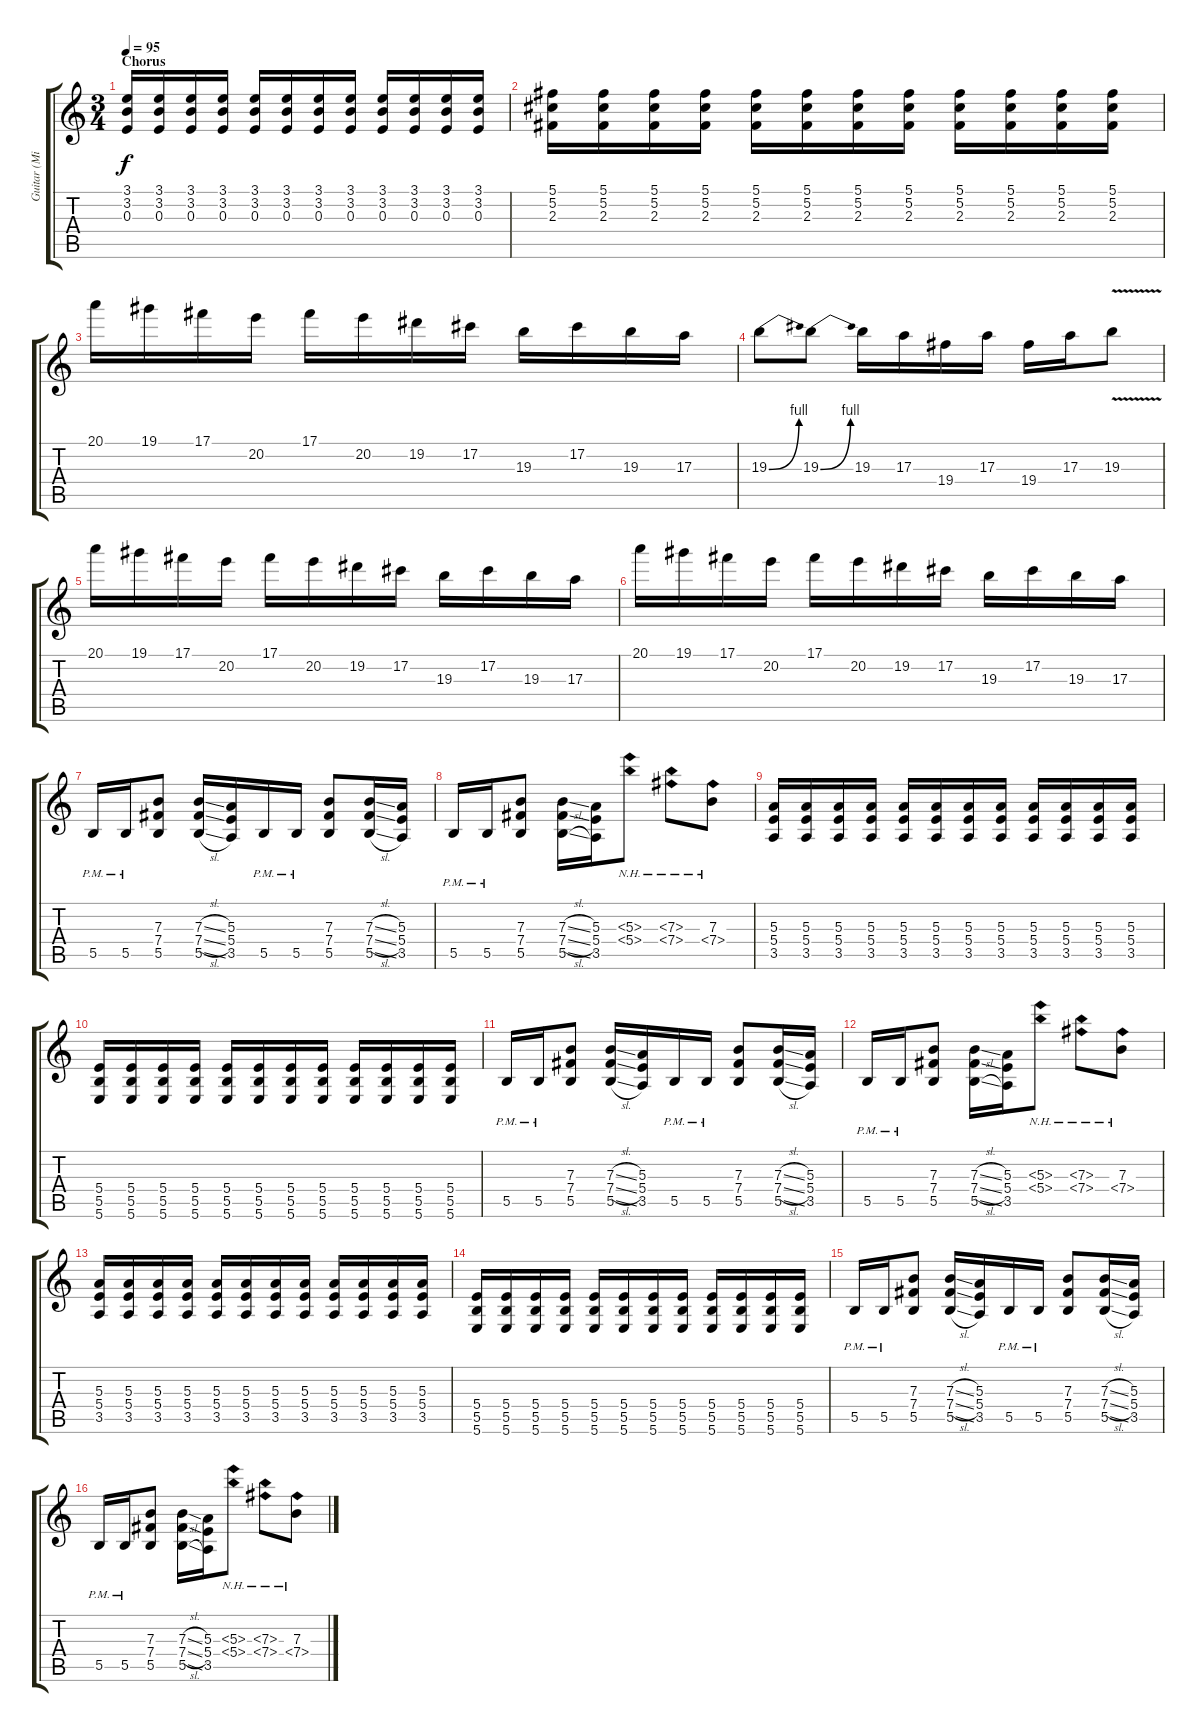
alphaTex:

\track ("Guitar (Mike Smith)" "Guitar (Mi") {instrument distortionguitar}
\staff {score tabs}
\tuning (Db4 Ab3 E3 B2 Gb2 B1) {hide}
\ts (3 4)
\section ("" "Chorus")
\tempo 95
\clef g2
\ks c
(3.1 3.2 0.3).16{dy f} (3.1 3.2 0.3).16 (3.1 3.2 0.3).16 (3.1 3.2 0.3).16 (3.1 3.2 0.3).16 (3.1 3.2 0.3).16 (3.1 3.2 0.3).16 (3.1 3.2 0.3).16 (3.1 3.2 0.3).16 (3.1 3.2 0.3).16 (3.1 3.2 0.3).16 (3.1 3.2 0.3).16 |
(5.1 5.2 2.3).16 (5.1 5.2 2.3).16 (5.1 5.2 2.3).16 (5.1 5.2 2.3).16 (5.1 5.2 2.3).16 (5.1 5.2 2.3).16 (5.1 5.2 2.3).16 (5.1 5.2 2.3).16 (5.1 5.2 2.3).16 (5.1 5.2 2.3).16 (5.1 5.2 2.3).16 (5.1 5.2 2.3).16 |
20.1.16 19.1.16 17.1.16 20.2.16 17.1.16 20.2.16 19.2.16 17.2.16 19.3.16 17.2.16 19.3.16 17.3.16 |
19.3{be (bend 0 0 60 4)}.8 19.3{be (bend 0 0 60 4)}.8 19.3.16 17.3.16 19.4.16 17.3.16 19.4.16 17.3.16 19.3{v}.8 |
20.1.16 19.1.16 17.1.16 20.2.16 17.1.16 20.2.16 19.2.16 17.2.16 19.3.16 17.2.16 19.3.16 17.3.16 |
20.1.16 19.1.16 17.1.16 20.2.16 17.1.16 20.2.16 19.2.16 17.2.16 19.3.16 17.2.16 19.3.16 17.3.16 |
5.5{pm}.16 5.5{pm}.16 (7.3 7.4 5.5).8 (7.3{sl} 7.4{sl} 5.5{sl}).16 (5.3 5.4 3.5).16 5.5{pm}.16 5.5{pm}.16 (7.3 7.4 5.5).8 (7.3{sl} 7.4{sl} 5.5{sl}).16 (5.3 5.4 3.5).16 |
5.5{pm}.16 5.5{pm}.16 (7.3 7.4 5.5).8 (7.3{sl} 7.4{sl} 5.5{sl}).16 (5.3 5.4 3.5).16 (5.3{nh} 5.4{nh}).8 (7.3{nh} 7.4{nh}).8 (7.3 7.4{nh}).8 |
(5.3 5.4 3.5).16 (5.3 5.4 3.5).16 (5.3 5.4 3.5).16 (5.3 5.4 3.5).16 (5.3 5.4 3.5).16 (5.3 5.4 3.5).16 (5.3 5.4 3.5).16 (5.3 5.4 3.5).16 (5.3 5.4 3.5).16 (5.3 5.4 3.5).16 (5.3 5.4 3.5).16 (5.3 5.4 3.5).16 |
(5.4 5.5 5.6).16 (5.4 5.5 5.6).16 (5.4 5.5 5.6).16 (5.4 5.5 5.6).16 (5.4 5.5 5.6).16 (5.4 5.5 5.6).16 (5.4 5.5 5.6).16 (5.4 5.5 5.6).16 (5.4 5.5 5.6).16 (5.4 5.5 5.6).16 (5.4 5.5 5.6).16 (5.4 5.5 5.6).16 |
5.5{pm}.16 5.5{pm}.16 (7.3 7.4 5.5).8 (7.3{sl} 7.4{sl} 5.5{sl}).16 (5.3 5.4 3.5).16 5.5{pm}.16 5.5{pm}.16 (7.3 7.4 5.5).8 (7.3{sl} 7.4{sl} 5.5{sl}).16 (5.3 5.4 3.5).16 |
5.5{pm}.16 5.5{pm}.16 (7.3 7.4 5.5).8 (7.3{sl} 7.4{sl} 5.5{sl}).16 (5.3 5.4 3.5).16 (5.3{nh} 5.4{nh}).8 (7.3{nh} 7.4{nh}).8 (7.3 7.4{nh}).8 |
(5.3 5.4 3.5).16 (5.3 5.4 3.5).16 (5.3 5.4 3.5).16 (5.3 5.4 3.5).16 (5.3 5.4 3.5).16 (5.3 5.4 3.5).16 (5.3 5.4 3.5).16 (5.3 5.4 3.5).16 (5.3 5.4 3.5).16 (5.3 5.4 3.5).16 (5.3 5.4 3.5).16 (5.3 5.4 3.5).16 |
(5.4 5.5 5.6).16 (5.4 5.5 5.6).16 (5.4 5.5 5.6).16 (5.4 5.5 5.6).16 (5.4 5.5 5.6).16 (5.4 5.5 5.6).16 (5.4 5.5 5.6).16 (5.4 5.5 5.6).16 (5.4 5.5 5.6).16 (5.4 5.5 5.6).16 (5.4 5.5 5.6).16 (5.4 5.5 5.6).16 |
5.5{pm}.16 5.5{pm}.16 (7.3 7.4 5.5).8 (7.3{sl} 7.4{sl} 5.5{sl}).16 (5.3 5.4 3.5).16 5.5{pm}.16 5.5{pm}.16 (7.3 7.4 5.5).8 (7.3{sl} 7.4{sl} 5.5{sl}).16 (5.3 5.4 3.5).16 |
5.5{pm}.16 5.5{pm}.16 (7.3 7.4 5.5).8 (7.3{sl} 7.4{sl} 5.5{sl}).16 (5.3 5.4 3.5).16 (5.3{nh} 5.4{nh}).8 (7.3{nh} 7.4{nh}).8 (7.3 7.4{nh}).8
